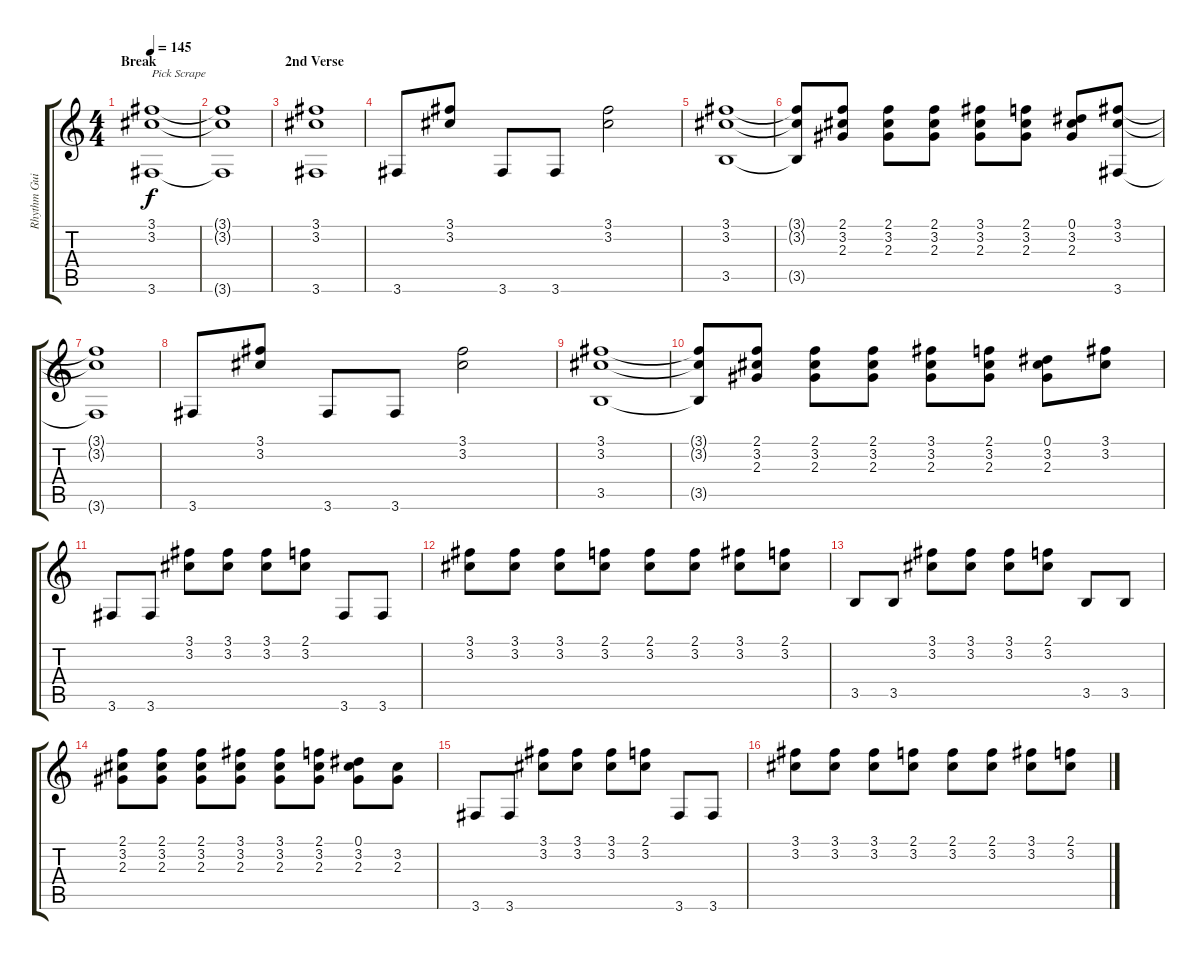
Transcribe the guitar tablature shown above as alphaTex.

\track ("Rhythm Guitar " "Rhythm Gui") {instrument overdrivenguitar}
\staff {score tabs}
\tuning (Eb4 Bb3 Gb3 Db3 Ab2 Eb2) {hide}
\ts (4 4)
\section ("" "Break")
\tempo 145
\clef g2
\ks c
(3.1 3.2 3.6).1{txt "Pick Scrape" dy f} |
(3.1{t} 3.2{t} 3.6{t}).1 |
\section ("" "2nd Verse")
(3.1 3.2 3.6).1 |
3.6.8 (3.1 3.2).8 3.6.8 3.6.8 (3.1 3.2).2 |
(3.1 3.2 3.5).1 |
(3.1{t} 3.2{t} 3.5{t}).8 (2.1 3.2 2.3).8 (2.1 3.2 2.3).8 (2.1 3.2 2.3).8 (3.1 3.2 2.3).8 (2.1 3.2 2.3).8 (0.1 3.2 2.3).8 (3.1 3.2 3.6).8 |
(3.1{t} 3.2{t} 3.6{t}).1 |
3.6.8 (3.1 3.2).8 3.6.8 3.6.8 (3.1 3.2).2 |
(3.1 3.2 3.5).1 |
(3.1{t} 3.2{t} 3.5{t}).8 (2.1 3.2 2.3).8 (2.1 3.2 2.3).8 (2.1 3.2 2.3).8 (3.1 3.2 2.3).8 (2.1 3.2 2.3).8 (0.1 3.2 2.3).8 (3.1 3.2).8 |
3.6.8 3.6.8 (3.1 3.2).8 (3.1 3.2).8 (3.1 3.2).8 (2.1 3.2).8 3.6.8 3.6.8 |
(3.1 3.2).8 (3.1 3.2).8 (3.1 3.2).8 (2.1 3.2).8 (2.1 3.2).8 (2.1 3.2).8 (3.1 3.2).8 (2.1 3.2).8 |
3.5.8 3.5.8 (3.1 3.2).8 (3.1 3.2).8 (3.1 3.2).8 (2.1 3.2).8 3.5.8 3.5.8 |
(2.1 3.2 2.3).8 (2.1 3.2 2.3).8 (2.1 3.2 2.3).8 (3.1 3.2 2.3).8 (3.1 3.2 2.3).8 (2.1 3.2 2.3).8 (0.1 3.2 2.3).8 (3.2 2.3).8 |
3.6.8 3.6.8 (3.1 3.2).8 (3.1 3.2).8 (3.1 3.2).8 (2.1 3.2).8 3.6.8 3.6.8 |
(3.1 3.2).8 (3.1 3.2).8 (3.1 3.2).8 (2.1 3.2).8 (2.1 3.2).8 (2.1 3.2).8 (3.1 3.2).8 (2.1 3.2).8
